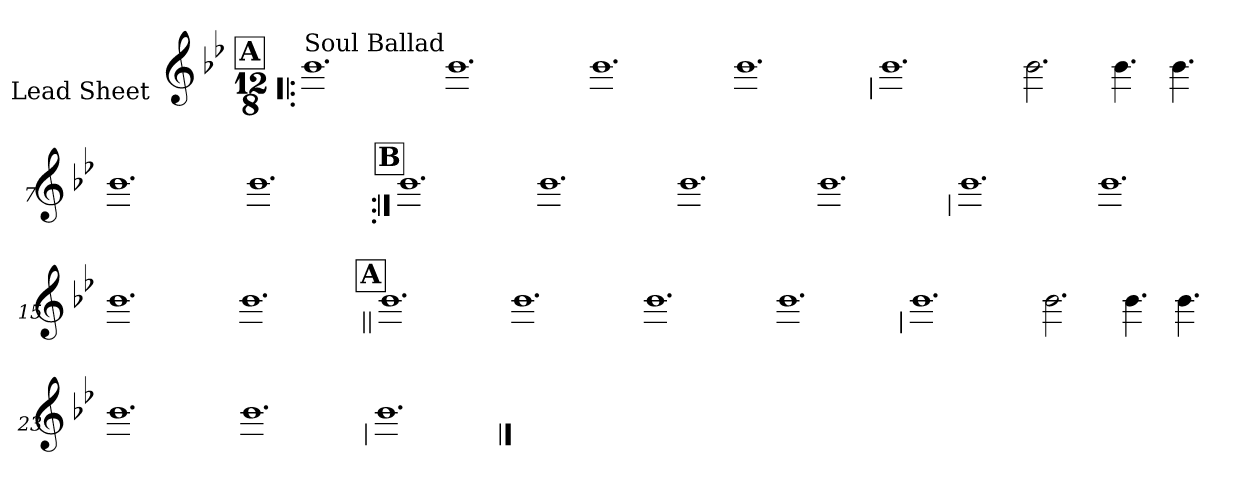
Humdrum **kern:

**kern
*part1
*staff1
*I"Lead Sheet
*stria0
*clefG2
*k[b-e-]
*B-:
*M12/8
*MM63
!!LO:REH:place=s1:a:t=A
=1!|:
!LO:TX:a:t=Soul Ballad
1.b-
=2-
1.b-
=3-
1.b-
=4-
1.b-
!!LO:LB:g=z
=5
1.b-
=6-
2.b-
4.b-
4.b-
=7-
1.b-
=8-
1.b-
!!LO:LB:g=z
!!LO:REH:place=s1:a:t=B
=9:|!
1.b-
=10-
1.b-
=11-
1.b-
=12-
1.b-
!!LO:LB:g=z
=13
1.b-
=14-
1.b-
=15-
1.b-
=16-
1.b-
!!LO:LB:g=z
!!LO:REH:place=s1:a:t=A
=17||
1.b-
=18-
1.b-
=19-
1.b-
=20-
1.b-
!!LO:LB:g=z
=21
1.b-
=22-
2.b-
4.b-
4.b-
=23-
1.b-
=24-
1.b-
!!LO:LB:g=z
=25
1.b-
==
*-
